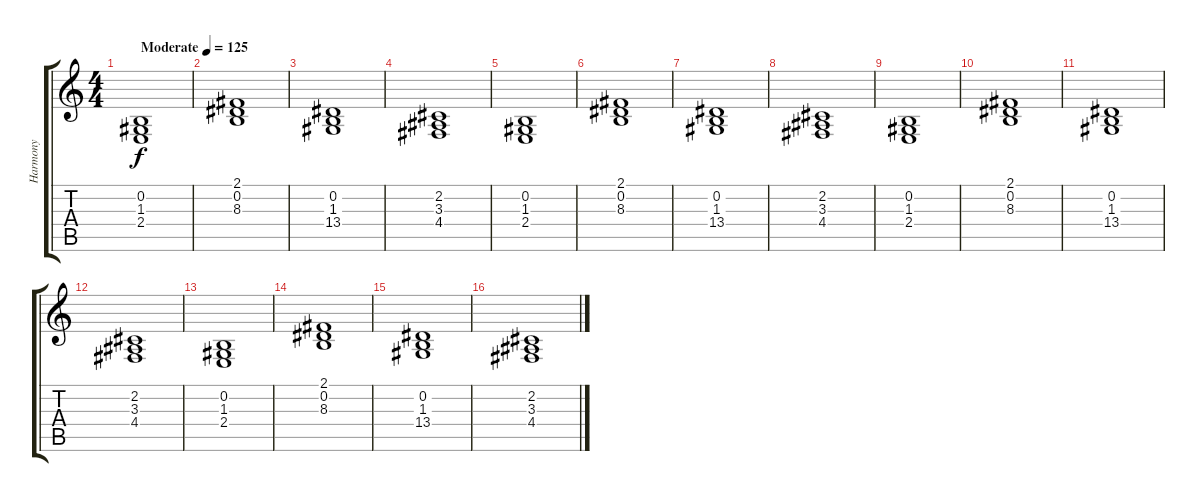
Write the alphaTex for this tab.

\track ("Harmony" "Harmony") {instrument pad3polysynth}
\staff {score tabs}
\tuning (E4 B3 G3 D3 A2 E2) {hide}
\ts (4 4)
\tempo (125 "Moderate")
\clef g2
\ks c
(0.2 1.3 2.4).1{dy f instrument pad3polysynth} |
(2.1 0.2 8.3).1 |
(0.2 1.3 13.4).1 |
(2.2 3.3 4.4).1 |
(0.2 1.3 2.4).1 |
(2.1 0.2 8.3).1 |
(0.2 1.3 13.4).1 |
(2.2 3.3 4.4).1 |
(0.2 1.3 2.4).1 |
(2.1 0.2 8.3).1 |
(0.2 1.3 13.4).1 |
(2.2 3.3 4.4).1 |
(0.2 1.3 2.4).1 |
(2.1 0.2 8.3).1 |
(0.2 1.3 13.4).1 |
(2.2 3.3 4.4).1
